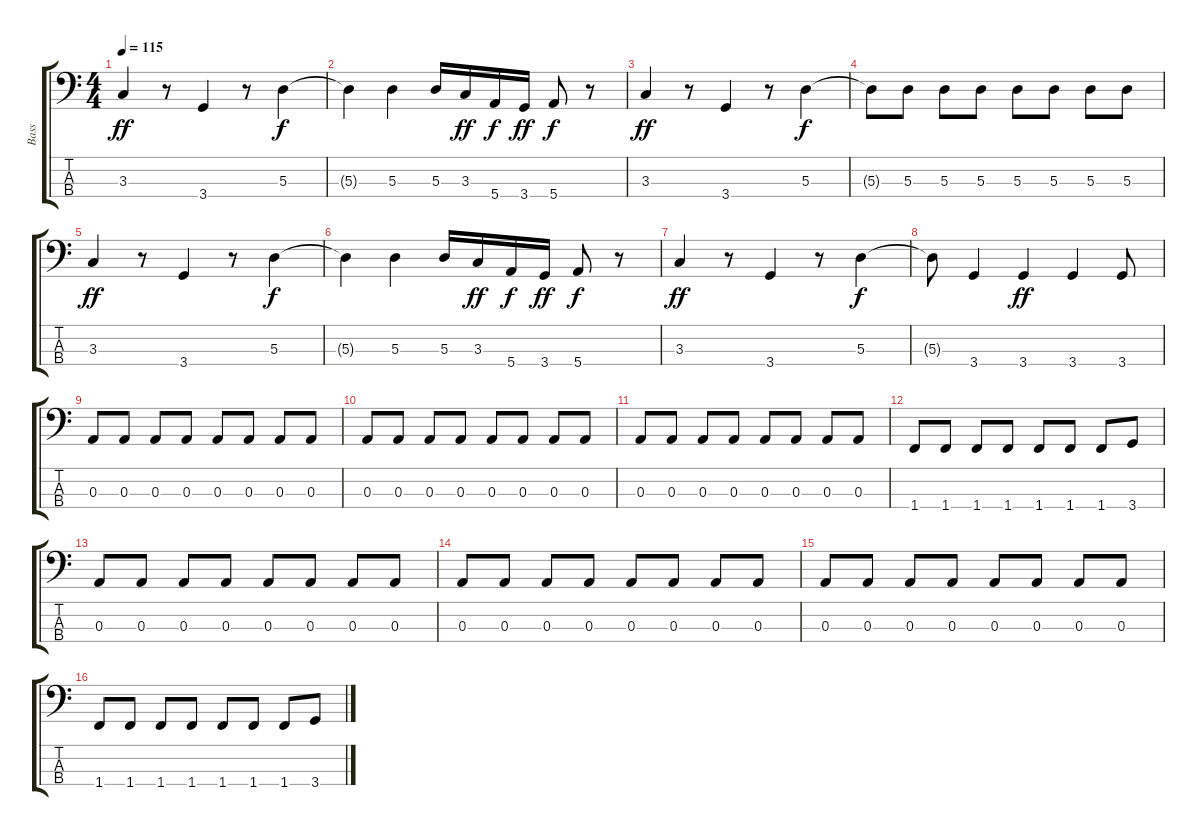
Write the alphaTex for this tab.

\track ("Bass" "Bass") {instrument electricbasspick}
\staff {score tabs}
\tuning (G2 D2 A1 E1) {hide}
\ts (4 4)
\section ("" "")
\tempo 115
\clef f4
\ks c
3.3.4{dy ff} r.8 3.4.4 r.8 5.3.4{dy f} |
5.3{t}.4 5.3.4 5.3.16 3.3.16{dy ff} 5.4.16{dy f} 3.4.16{dy ff} 5.4.8{dy f} r.8 |
3.3.4{dy ff} r.8 3.4.4 r.8 5.3.4{dy f} |
5.3{t}.8 5.3.8 5.3.8 5.3.8 5.3.8 5.3.8 5.3.8 5.3.8 |
3.3.4{dy ff} r.8 3.4.4 r.8 5.3.4{dy f} |
5.3{t}.4 5.3.4 5.3.16 3.3.16{dy ff} 5.4.16{dy f} 3.4.16{dy ff} 5.4.8{dy f} r.8 |
3.3.4{dy ff} r.8 3.4.4 r.8 5.3.4{dy f} |
5.3{t}.8 3.4.4 3.4.4{dy ff} 3.4.4 3.4.8 |
0.3.8 0.3.8 0.3.8 0.3.8 0.3.8 0.3.8 0.3.8 0.3.8 |
0.3.8 0.3.8 0.3.8 0.3.8 0.3.8 0.3.8 0.3.8 0.3.8 |
0.3.8 0.3.8 0.3.8 0.3.8 0.3.8 0.3.8 0.3.8 0.3.8 |
1.4.8 1.4.8 1.4.8 1.4.8 1.4.8 1.4.8 1.4.8 3.4.8 |
0.3.8 0.3.8 0.3.8 0.3.8 0.3.8 0.3.8 0.3.8 0.3.8 |
0.3.8 0.3.8 0.3.8 0.3.8 0.3.8 0.3.8 0.3.8 0.3.8 |
0.3.8 0.3.8 0.3.8 0.3.8 0.3.8 0.3.8 0.3.8 0.3.8 |
1.4.8 1.4.8 1.4.8 1.4.8 1.4.8 1.4.8 1.4.8 3.4.8
